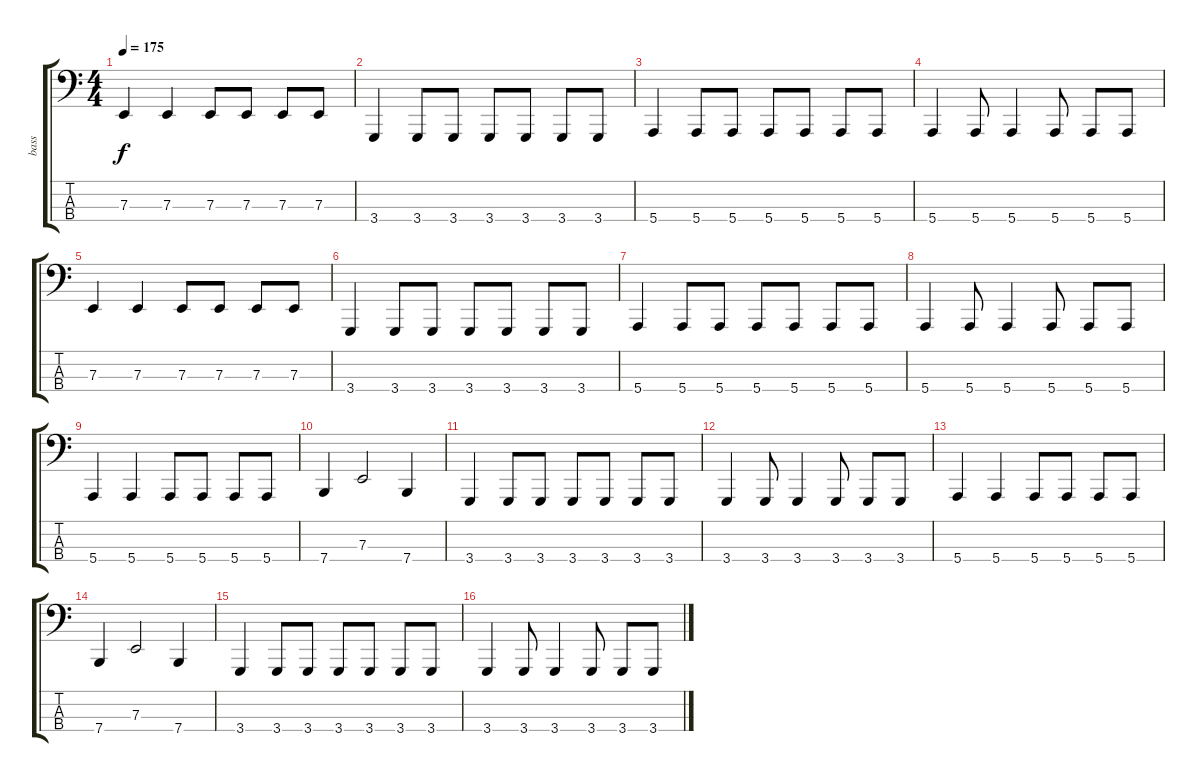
\track ("bass" "bass") {instrument lead8bassandlead}
\staff {score tabs}
\tuning (G2 D2 A1 E1) {hide}
\ts (4 4)
\tempo 175
\clef f4
\ks c
7.3.4{dy f} 7.3.4 7.3.8 7.3.8 7.3.8 7.3.8 |
3.4.4 3.4.8 3.4.8 3.4.8 3.4.8 3.4.8 3.4.8 |
5.4.4 5.4.8 5.4.8 5.4.8 5.4.8 5.4.8 5.4.8 |
5.4.4 5.4.8 5.4.4 5.4.8 5.4.8 5.4.8 |
7.3.4 7.3.4 7.3.8 7.3.8 7.3.8 7.3.8 |
3.4.4 3.4.8 3.4.8 3.4.8 3.4.8 3.4.8 3.4.8 |
5.4.4 5.4.8 5.4.8 5.4.8 5.4.8 5.4.8 5.4.8 |
5.4.4 5.4.8 5.4.4 5.4.8 5.4.8 5.4.8 |
5.4.4 5.4.4 5.4.8 5.4.8 5.4.8 5.4.8 |
7.4.4 7.3.2 7.4.4 |
3.4.4 3.4.8 3.4.8 3.4.8 3.4.8 3.4.8 3.4.8 |
3.4.4 3.4.8 3.4.4 3.4.8 3.4.8 3.4.8 |
5.4.4 5.4.4 5.4.8 5.4.8 5.4.8 5.4.8 |
7.4.4 7.3.2 7.4.4 |
3.4.4 3.4.8 3.4.8 3.4.8 3.4.8 3.4.8 3.4.8 |
3.4.4 3.4.8 3.4.4 3.4.8 3.4.8 3.4.8
